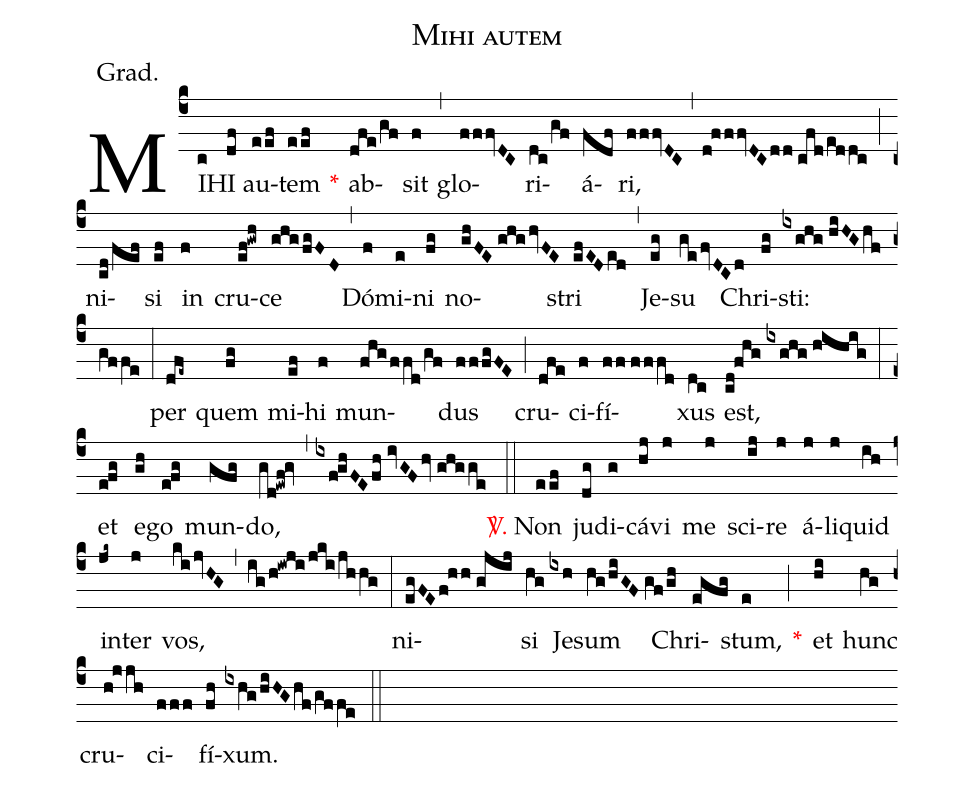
name:Mihi autem;
annotation:Grad.;
mode:IV.;
office-part:Gradual;
%%
(c4) MI(c)HI(df) au(eef)tem(eef) <v>\red{*}</v>() ab(dfe/gf)sit(f) (,) glo(fffvDC)ri(dc/gf)á(fdf)ri,(fffvDC) (,) (d!fffvDC/dd//cfd/eddc) (;) ni(cd/fef)si(ef) in(f) cru(ef!gwh)ce(ghg/fgFD) (,) Dó(f)mi(e)ni(fg) no(ghFE//ghg/hvFE)stri(efED/ed) (,) Je(eg)su(ge/fvDC/d) Chri(fg)sti:(ixghg//hiHG/hf/gffe) (:) per(dfe~) quem(fg) mi(ef)hi(f) mun(fhg/ffd/gf)dus(fffgFE) (;) cru(dfe)ci(f)fí(ff//fffd)xus(dc) est,(cd!fhg//ixghg//hihig) (:) et(e!fg) e(gh)go(e!fg) mun(gfg)do,(gd!ewf!gv) (,) (ixf!ghFE/fh//ivGF/hv//ghgge) (::) <v>\red{\Vbar.}</v> Non(eef) ju(dg)di(g)cá(hj)vi(j) me(j) sci(ij)re(j) á(j)li(j)quid(ih) in(jk~)ter(j) vos,(ki/jvHG) (,) (ig/h!iwji/jki/jhhg) (:) ni(egFE/f!hh//gjij)si(hg) Je(ixh)sum(hg/hiGF//gf/gh) Chri(egfg)stum,(e) <v>\red{*}</v>(;) et(hi) hunc(hg) cru(h!jjh)ci(fff)fí(fh)xum.(ixhg/hiHG/hf/gffe) (::)
